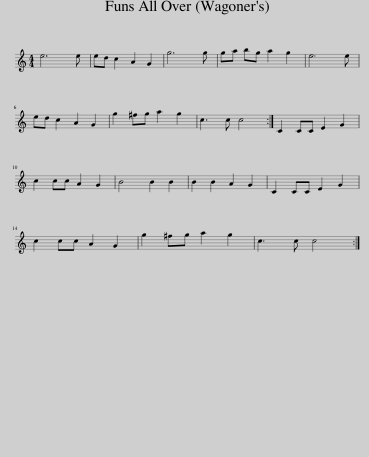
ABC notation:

X:1
L:1/8
M:4/4
I:linebreak $
K:C
V:1 treble
V:1
 e6 e | ed c2 A2 G2 | g6 g | ga bg a2 g2 | e6 e |$ %5
 ed c2 A2 G2 | g2 ^fg a2 g2 | c3 c c4 :| C2 CC E2 G2 |$ c2 cc A2 G2 | %10
 B4 B2 B2 | B2 B2 A2 G2 | C2 CC E2 G2 |$ c2 cc A2 G2 | g2 ^fg a2 g2 | %15
 c3 c c4 :| %16
